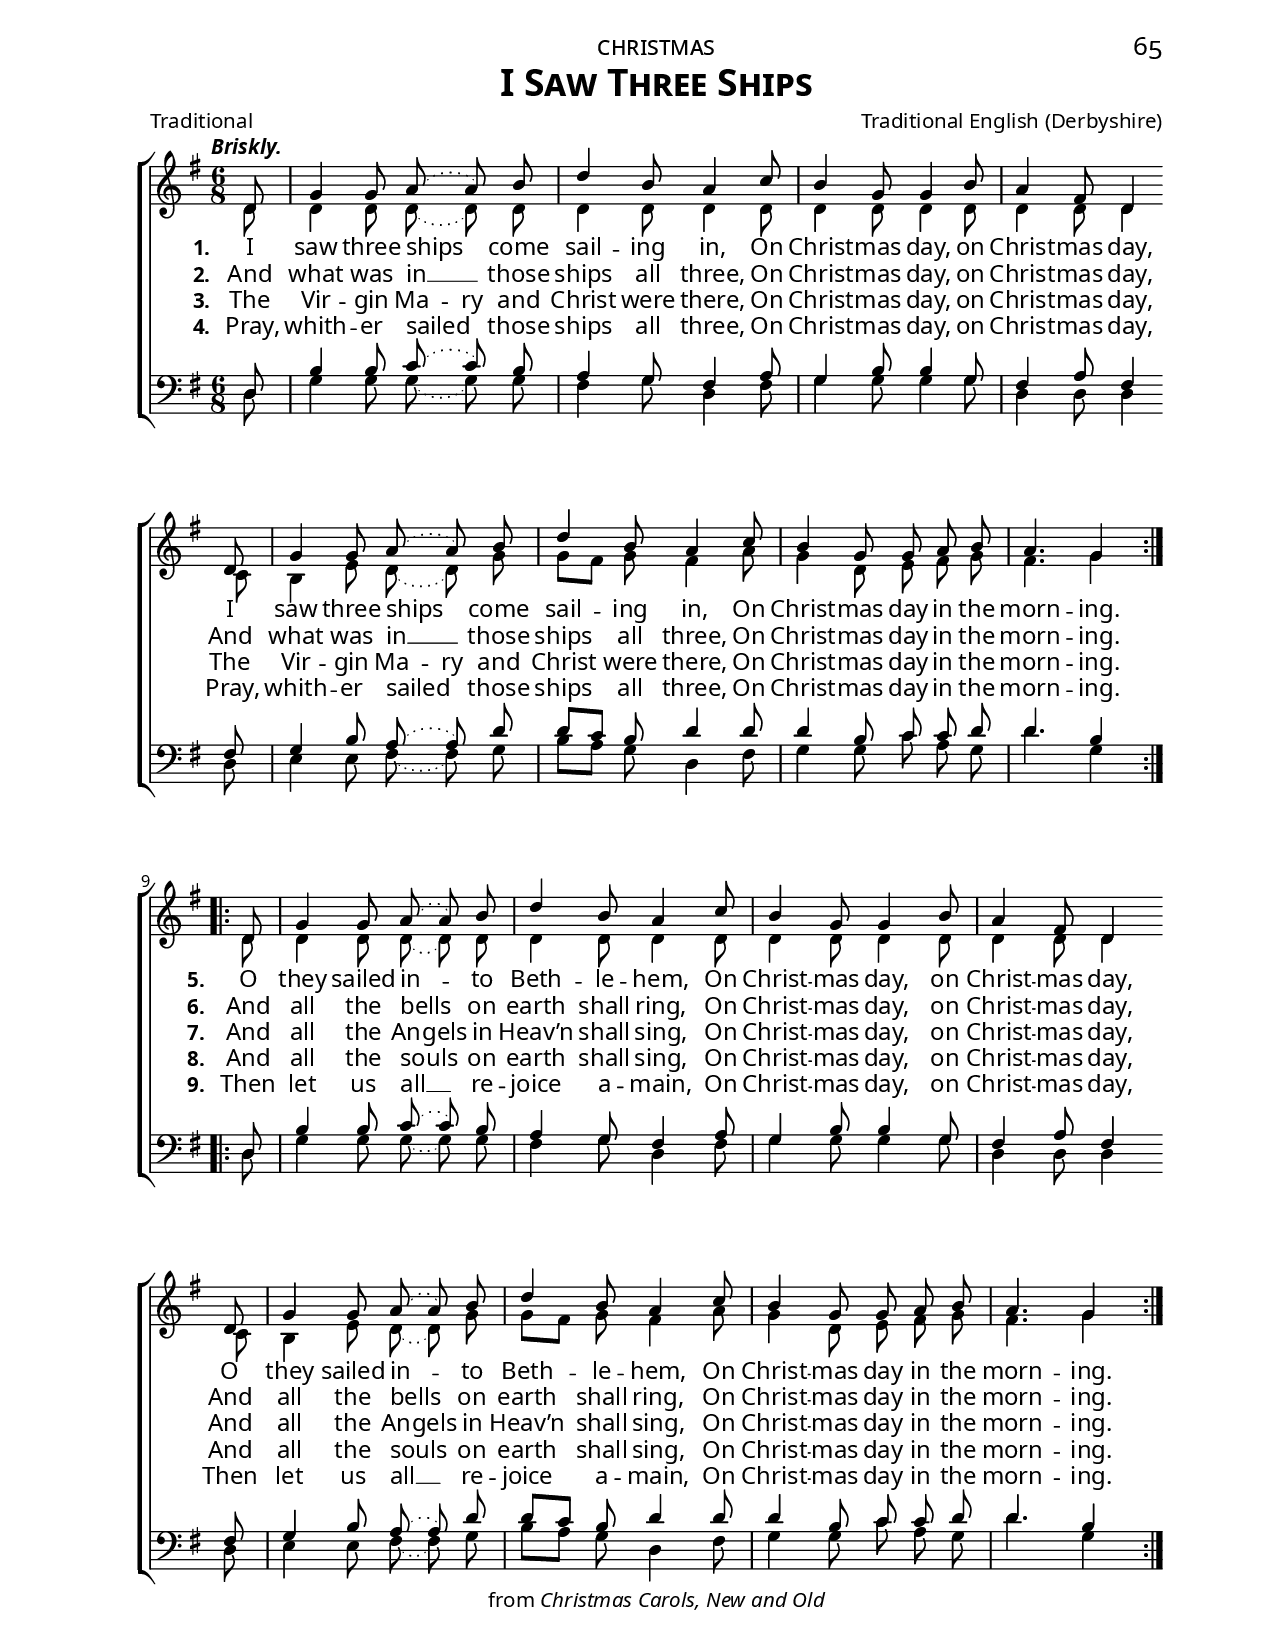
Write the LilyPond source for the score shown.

\version "2.14.2"
\include "util.ly"
\header {
  title = \markup{\override #'(font-name . "Garamond Premier Pro Semibold"){ \abs-fontsize #18 \smallCapsOldStyle"I Saw Three Ships"}}
  poet = \markup\oldStyleNum"Traditional"
  composer = \markup\oldStyleNum"Traditional English (Derbyshire)"
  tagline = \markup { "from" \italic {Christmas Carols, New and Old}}
}
\paper {
  paper-height = 11\in
  paper-width = 8.5\in
  indent = 0\in
  %system-system-spacing = #'((basic-distance . 10) (padding . 0))
  %system-system-spacing =
  %  #'((basic-distance . 0)
  %     (minimum-distance . 0)
  %     (padding . -0.35)
  %     (stretchability . 100))
  ragged-last-bottom = ##f
  ragged-bottom = ##f
  two-sided = ##t
  inner-margin = 1\in
  outer-margin = 0.75\in
  top-margin = 0.26\in
  bottom-margin = 0.25\in
  first-page-number = #065
  print-first-page-number = ##t
  headerLine = \markup{\override #'(font-name . "Garamond Premier Pro") \smallCapsOldStyle"christmas"}
  oddHeaderMarkup = \markup\fill-line{
     \override #'(font-name . "Garamond Premier Pro")\abs-fontsize #12.5
     \combine 
        \fill-line{"" \on-the-fly #print-page-number-check-first
        \oldStylePageNum""
        }
        \fill-line{\headerLine}
  }
  evenHeaderMarkup = \markup {
     \override #'(font-name . "Garamond Premier Pro")\abs-fontsize #12.5
     \combine
        \on-the-fly #print-page-number-check-first
        \oldStylePageNum""
        \fill-line{\headerLine}
  }
}
#(set-global-staff-size 18) \paper{ #(define fonts (make-pango-font-tree "Garamond Premier Pro" "Garamond Premier Pro" "Garamond Premier Pro" (/ 18 20))) }
global = {
  \key g \major
  \time 6/8
  \autoBeamOff
  \override DynamicLineSpanner #'staff-padding = #0.0
  \override DynamicLineSpanner #'Y-extent = #'(-1 . 1)
  \override DynamicText #'X-offset = #-6
}

sopMusic = \relative c' {
    \repeat volta 2 {
    \partial 8 d8 |
    \slurDotted  g4 g8\noBeam a\noBeam( a\noBeam) b |
    d4 b8 a4 c8 |
    
    b4 g8 g4 b8 |
    a4 fis8 d4 \bar"" d8 |
    g4 g8\noBeam a\noBeam( a\noBeam) b |
    
    d4 b8 a4 c8 |
    b4 g8\noBeam g\noBeam a\noBeam b |
    \partial 8*5 a4. g4 \break
  }
}
sopWords = \lyricmode {
  
}

altoMusic = \relative c' {
  d8 |
  \slurDotted d4 d8 d\noBeam( d\noBeam) d |
  d4 d8 d4 d8 |
  
  d4 d8 d4 d8 |
  d4 d8 d4 c8 |
  b4 e8 d\noBeam( d\noBeam) g |
  \slurSolid g[ fis] g8 fis4 a8 |
  g4 d8\noBeam e\noBeam fis\noBeam g |
  fis4. g4
}
altoWords = \lyricmode {
  \dropLyricsIX
  \set stanza = #"1. "
  \set ignoreMelismata = ##t
  I saw three ships _ come sail -- ing in,
  On Christ -- mas day, on Christ -- mas day,
  I saw three ships _ come sail -- ing in,
  On Christ -- mas day in the morn -- ing.
  
  
  \set stanza = #"5. "
  \set ignoreMelismata = ##t
  O they sailed in -- _ to Beth -- le -- hem,
  On Christ -- mas day, on Christ -- mas day,
  O they sailed in -- _ to Beth -- le -- hem,
  On Christ -- mas day in the morn -- ing.
}
altoWordsII = \lyricmode {
  \dropLyricsIX
  \set stanza = #"2. "
  \set ignoreMelismata = ##t
  And what was in __ _ those ships all three,
  On Christ -- mas day, on Christ -- mas day,
  And what was in __ _ those ships all three,
  On Christ -- mas day in the morn -- ing.
  
  
  \set stanza = #"6. "
  \set ignoreMelismata = ##t
  And all the bells _ on earth shall ring,
  On Christ -- mas day, on Christ -- mas day,
  And all the bells _ on earth shall ring,
  On Christ -- mas day in the morn -- ing.
}
altoWordsIII = \lyricmode {
  \dropLyricsIX
  \set stanza = #"3. "
  \set ignoreMelismata = ##t
  The Vir -- gin Ma -- ry and Christ were there,
  On Christ -- mas day, on Christ -- mas day,
  The Vir -- gin Ma -- ry and Christ were there,
  On Christ -- mas day in the morn -- ing.
  
  
  \set stanza = #"7. "
  \set ignoreMelismata = ##t
  And all the An -- gels in Heav’n shall sing,
  On Christ -- mas day, on Christ -- mas day,
  And all the An -- gels in Heav’n shall sing,
  On Christ -- mas day in the morn -- ing.
}
altoWordsIV = \lyricmode {
  \dropLyricsIX
  \set stanza = #"4. "
  \set ignoreMelismata = ##t
  Pray, whith -- er sailed _ those ships all three,
  On Christ -- mas day, on Christ -- mas day,
  Pray, whith -- er sailed _ those ships all three,
  On Christ -- mas day in the morn -- ing.
  
  \set stanza = #"8. "
  \set ignoreMelismata = ##t
  And all the souls _ on earth shall sing,
  On Christ -- mas day, on Christ -- mas day,
  And all the souls _ on earth shall sing,
  On Christ -- mas day in the morn -- ing.
}
altoWordsV = \lyricmode {
  \dropLyricsIX
  \repeat unfold 32 \skip1
  \set stanza = #"9. "
  \set ignoreMelismata = ##t
  Then let us all __ _ re -- joice a -- main,
  On Christ -- mas day, on Christ -- mas day,
  Then let us all __ _ re -- joice a -- main,
  On Christ -- mas day in the morn -- ing.
}
altoWordsVI = \lyricmode {
}
altoWordsVII = \lyricmode {
}
altoWordsVIII = \lyricmode {
}
altoWordsIX = \lyricmode {
}

tenorMusic = \relative c {
  d8 |
  \slurDotted b'4 b8 c\noBeam( c\noBeam) b |
  a4 g8 fis4 a8 |
  
  g4 b8 b4 g8 |
  fis4 a8 fis4 fis8 |
  g4 b8 a\noBeam( a\noBeam) d |
  
  \slurSolid d[ c] b d4 d8 |
  d4 b8 c\noBeam c\noBeam d |
  d4. b4
}
tenorWords = \lyricmode {

}

bassMusic = \relative c {
  d8 |
  \slurDotted g4 g8 g\noBeam( g\noBeam) g |
  fis4 g8 d4 fis8 |
  
  g4 g8 g4 g8 |
  d4 d8 d4 d8 |
  e4 e8 fis\noBeam( fis\noBeam) g |
  
  \slurSolid b[ a] g d4 fis8 |
  g4 g8 c\noBeam a\noBeam g |
  d'4. g,4
}
bassWords = \lyricmode {

}

\score {
  <<
   \new ChoirStaff <<
%    \new Lyrics = sopranos \with { \override VerticalAxisGroup #'nonstaff-relatedstaff-spacing = #'((basic-distance . 1)) }
    \new Staff = women <<
      \new Voice = "sopranos" { \voiceOne << \global {\tempo \markup\italic"Briskly." \sopMusic \sopMusic} >> }
      \new Voice = "altos" { \voiceTwo << \global \repeat unfold2 \altoMusic >> }
    >>
    \new Lyrics \with { alignAboveContext = #"women" \override VerticalAxisGroup #'nonstaff-relatedstaff-spacing = #'((basic-distance . 1))} \lyricsto "sopranos" \sopWords
    \new Lyrics = "altosIX"  \with { alignBelowContext = #"women" } \lyricsto "sopranos" \altoWordsIX
    \new Lyrics = "altosVIII"  \with { alignBelowContext = #"women" } \lyricsto "sopranos" \altoWordsVIII
    \new Lyrics = "altosVII"  \with { alignBelowContext = #"women" } \lyricsto "sopranos" \altoWordsVII
    \new Lyrics = "altosVI"  \with { alignBelowContext = #"women" } \lyricsto "sopranos" \altoWordsVI
    \new Lyrics = "altosV"  \with { alignBelowContext = #"women" } \lyricsto "sopranos" \altoWordsV
    \new Lyrics = "altosIV"  \with { alignBelowContext = #"women" } \lyricsto "sopranos" \altoWordsIV
    \new Lyrics = "altosIII"  \with { alignBelowContext = #"women" } \lyricsto "sopranos" \altoWordsIII
    \new Lyrics = "altosII"  \with { alignBelowContext = #"women" } \lyricsto "sopranos" \altoWordsII
    \new Lyrics = "altos"  \with { alignBelowContext = #"women" \override VerticalAxisGroup #'nonstaff-relatedstaff-spacing = #'((padding . -0.7)) } \lyricsto "sopranos" \altoWords
   \new Staff = men <<
      \clef bass
      \new Voice = "tenors" { \voiceOne << \global \repeat unfold2 \tenorMusic >> }
      \new Voice = "basses" { \voiceTwo << \global \repeat unfold2 \bassMusic >> }
    >>
    \new Lyrics \with { alignAboveContext = #"men" \override VerticalAxisGroup #'nonstaff-relatedstaff-spacing = #'((basic-distance . 1)) } \lyricsto "tenors" \tenorWords
    \new Lyrics \with { alignBelowContext = #"men" \override VerticalAxisGroup #'nonstaff-relatedstaff-spacing = #'((basic-distance . 1)) } \lyricsto "basses" \bassWords
  >>
%    \new PianoStaff << \new Staff { \new Voice { \pianoRH } } \new Staff { \clef "bass" \pianoLH } >>
  >>
  \layout {
  \context {
    \Lyrics
    \override LyricText #'font-size = #1.3
  }
    \context {
      \Score
      %\override SpacingSpanner #'base-shortest-duration = #(ly:make-moment 1 8)
      %\override SpacingSpanner #'common-shortest-duration = #(ly:make-moment 1 4)
    }
    \context {
      % Remove all empty staves
      % \Staff \RemoveEmptyStaves \override VerticalAxisGroup #'remove-first = ##t
    }
    \context {
      \Lyrics
      \override LyricText #'X-offset = #center-on-word
    }
  }
}

